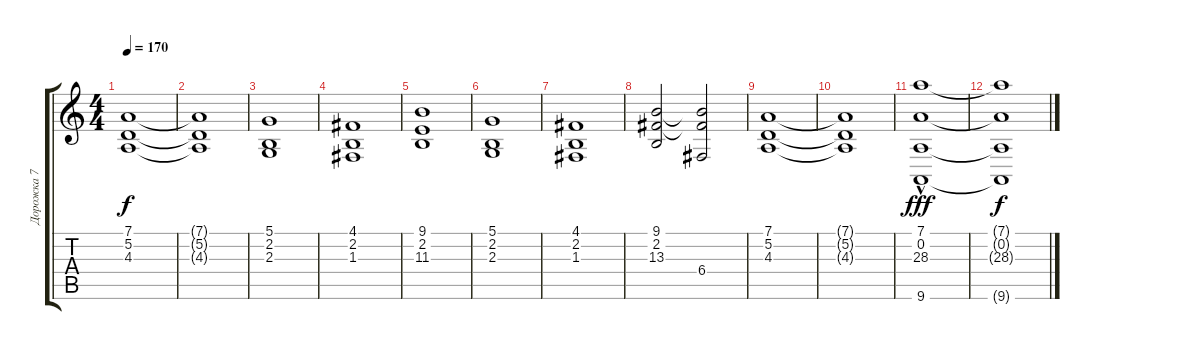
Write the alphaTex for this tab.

\track ("Дорожка 7" "Дорожка 7") {instrument stringensemble1}
\staff {score tabs}
\tuning (D4 A3 F3 C3 G2 C2) {hide}
\ts (4 4)
\tempo 170
\clef g2
\ks c
(7.1 5.2 4.3).1{dy f volume 16} |
(7.1{t} 5.2{t} 4.3{t}).1 |
(5.1 2.2 2.3).1 |
(4.1 2.2 1.3).1 |
(9.1 2.2 11.3).1 |
(5.1 2.2 2.3).1 |
(4.1 2.2 1.3).1 |
(9.1 2.2 13.3).2 (9.1{t} 13.3{t} 6.4).2 |
(7.1 5.2 4.3).1{volume 16} |
(7.1{t} 5.2{t} 4.3{t}).1 |
(7.1{hac} 0.2{hac} 28.3 9.6{hac}).1{dy fff volume 16} |
(7.1{t} 0.2{t} 28.3{t} 9.6{t}).1{dy f}
